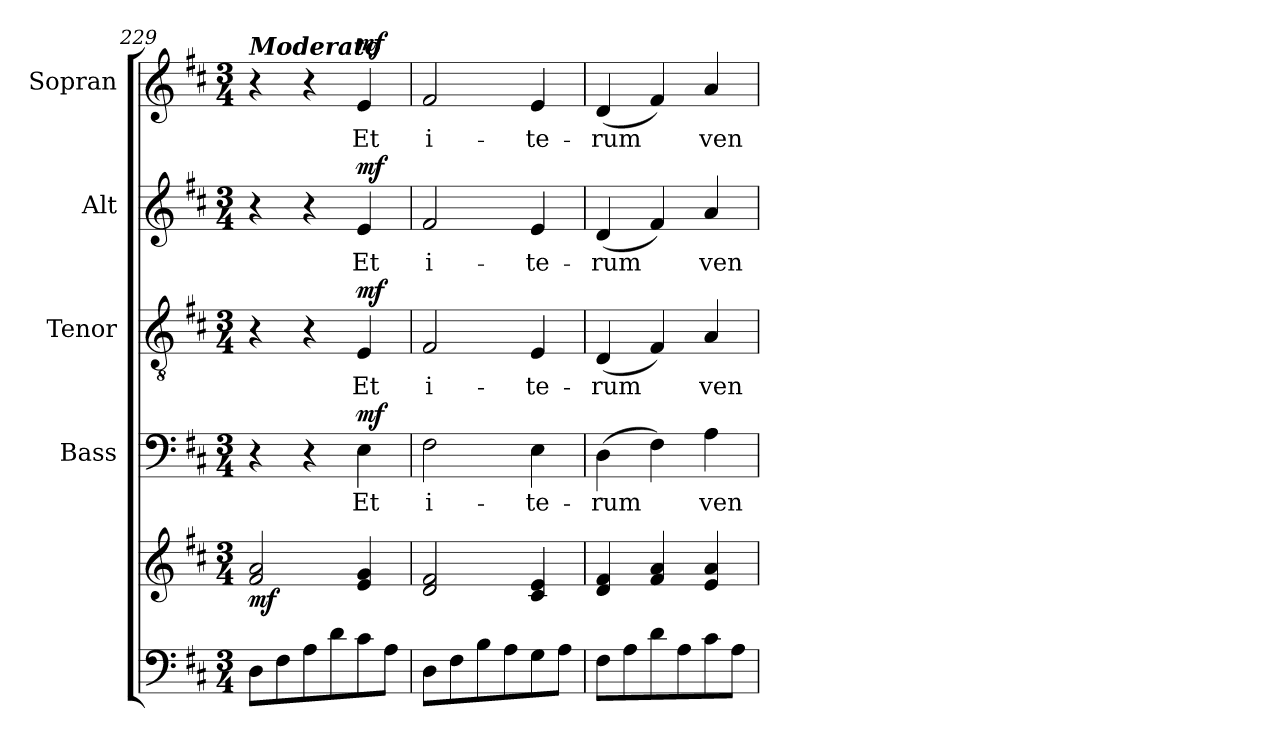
**kern	**kern	**dynam	**kern	**text	**dynam	**kern	**text	**dynam	**kern	**text	**dynam	**kern	**text	**dynam
*part5	*part5	*part5	*part4	*part4	*part4	*part3	*part3	*part3	*part2	*part2	*part2	*part1	*part1	*part1
*staff6	*staff5	*staff5/6	*staff4	*staff4	*staff4	*staff3	*staff3	*staff3	*staff2	*staff2	*staff2	*staff1	*staff1	*staff1
*	*	*	*I"Bass	*	*	*I"Tenor	*	*	*I"Alt	*	*	*I"Sopran	*	*
*	*	*	*I'B.	*	*	*I'T.	*	*	*I'A.	*	*	*I'S.	*	*
*clefF4	*clefG2	*	*clefF4	*	*	*clefGv2	*	*	*clefG2	*	*	*clefG2	*	*
*k[f#c#]	*k[f#c#]	*	*k[f#c#]	*	*	*k[f#c#]	*	*	*k[f#c#]	*	*	*k[f#c#]	*	*
*D:	*D:	*	*D:	*	*	*D:	*	*	*D:	*	*	*D:	*	*
*M3/4	*M3/4	*	*M3/4	*	*	*M3/4	*	*	*M3/4	*	*	*M3/4	*	*
=229	=229	=229	=229	=229	=229	=229	=229	=229	=229	=229	=229	=229	=229	=229
!	!	!	!	!	!	!	!	!	!	!	!	!LO:TX:a:Bi:t=Moderato	!	!
!	!	!LO:DY:b	!	!	!	!	!	!	!	!	!	!	!	!
8D\L	2f#/ 2a/	mf	4r	.	.	4r	.	.	4r	.	.	4r	.	.
8F#\	.	.	.	.	.	.	.	.	.	.	.	.	.	.
8A\	.	.	4r	.	.	4r	.	.	4r	.	.	4r	.	.
8d\	.	.	.	.	.	.	.	.	.	.	.	.	.	.
!	!	!	!	!LO:LY:b	!LO:DY:a	!	!LO:LY:b	!LO:DY:a	!	!LO:LY:b	!LO:DY:a	!	!LO:LY:b	!LO:DY:a
8c#\	4e/ 4g/	.	4E\	Et	mf	4E/	Et	mf	4e/	Et	mf	4e/	Et	mf
8A\J	.	.	.	.	.	.	.	.	.	.	.	.	.	.
=230	=230	=230	=230	=230	=230	=230	=230	=230	=230	=230	=230	=230	=230	=230
!	!	!	!	!LO:LY:b	!	!	!LO:LY:b	!	!	!LO:LY:b	!	!	!LO:LY:b	!
8D\L	2d/ 2f#/	.	2F#\	i-	.	2F#/	i-	.	2f#/	i-	.	2f#/	i-	.
8F#\	.	.	.	.	.	.	.	.	.	.	.	.	.	.
8B\	.	.	.	.	.	.	.	.	.	.	.	.	.	.
8A\	.	.	.	.	.	.	.	.	.	.	.	.	.	.
!	!	!	!	!LO:LY:b	!	!	!LO:LY:b	!	!	!LO:LY:b	!	!	!LO:LY:b	!
8G\	4c#/ 4e/	.	4E\	-te-	.	4E/	-te-	.	4e/	-te-	.	4e/	-te-	.
8A\J	.	.	.	.	.	.	.	.	.	.	.	.	.	.
!!LO:LB:g=z
=231	=231	=231	=231	=231	=231	=231	=231	=231	=231	=231	=231	=231	=231	=231
!	!	!	!	!LO:LY:b	!	!	!LO:LY:b	!	!	!LO:LY:b	!	!	!LO:LY:b	!
8F#\L	4d/ 4f#/	.	(>4D\	-rum	.	(<4D/	-rum	.	(<4d/	-rum	.	(<4d/	-rum	.
8A\	.	.	.	.	.	.	.	.	.	.	.	.	.	.
8d\	4f#/ 4a/	.	4F#\)	.	.	4F#/)	.	.	4f#/)	.	.	4f#/)	.	.
8A\	.	.	.	.	.	.	.	.	.	.	.	.	.	.
!	!	!	!	!LO:LY:b	!	!	!LO:LY:b	!	!	!LO:LY:b	!	!	!LO:LY:b	!
8c#\	4e/ 4a/	.	4A\	ven-	.	4A/	ven-	.	4a/	ven-	.	4a/	ven-	.
8A\J	.	.	.	.	.	.	.	.	.	.	.	.	.	.
=	=	=	=	=	=	=	=	=	=	=	=	=	=	=
*-	*-	*-	*-	*-	*-	*-	*-	*-	*-	*-	*-	*-	*-	*-
